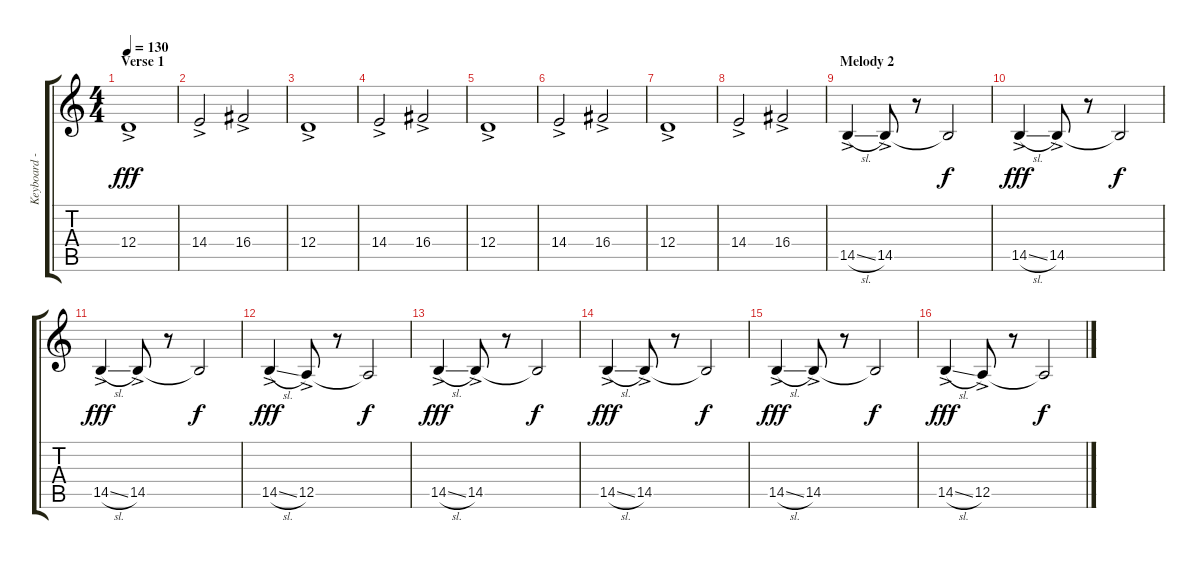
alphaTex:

\track ("Keyboard - Background" "Keyboard -") {instrument pad6metallic}
\staff {score tabs}
\tuning (E4 B3 G3 D3 A2 E2) {hide}
\ts (4 4)
\section ("" "Verse 1")
\tempo 130
\clef g2
\ks c
12.4{ac}.1{dy fff} |
14.4{ac}.2 16.4{ac}.2 |
12.4{ac}.1 |
14.4{ac}.2 16.4{ac}.2 |
12.4{ac}.1 |
14.4{ac}.2 16.4{ac}.2 |
12.4{ac}.1 |
14.4{ac}.2 16.4{ac}.2 |
\section ("" "Melody 2")
14.5{sl ac}.4 14.5{ac}.8 r.8 14.5{t}.2{dy f} |
14.5{sl ac}.4{dy fff} 14.5{ac}.8 r.8 14.5{t}.2{dy f} |
14.5{sl ac}.4{dy fff} 14.5{ac}.8 r.8 14.5{t}.2{dy f} |
14.5{sl ac}.4{dy fff} 12.5{ac}.8 r.8 12.5{t}.2{dy f} |
14.5{sl ac}.4{dy fff} 14.5{ac}.8 r.8 14.5{t}.2{dy f} |
14.5{sl ac}.4{dy fff} 14.5{ac}.8 r.8 14.5{t}.2{dy f} |
14.5{sl ac}.4{dy fff} 14.5{ac}.8 r.8 14.5{t}.2{dy f} |
14.5{sl ac}.4{dy fff} 12.5{ac}.8 r.8 12.5{t}.2{dy f}
